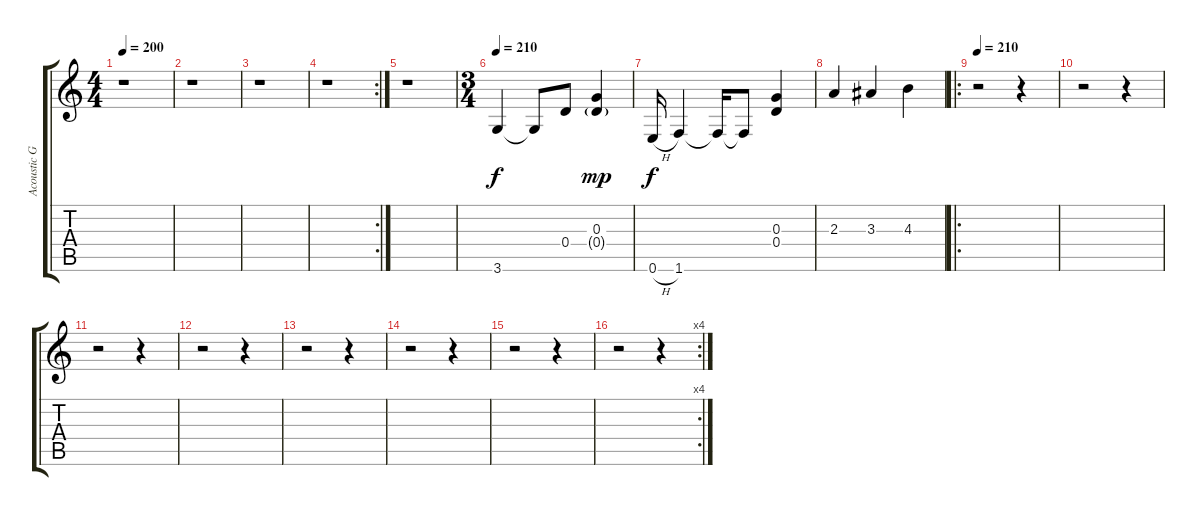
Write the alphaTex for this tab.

\track ("Acoustic Guitar" "Acoustic G") {instrument acousticguitarsteel}
\staff {score tabs}
\tuning (E4 B3 G3 D3 A2 E2) {hide}
\ts (4 4)
\tempo 200
\clef g2
\ks c
r.1{dy f} |
r.1 |
r.1 |
\rc 2
r.1 |
r.1 |
\ts (3 4)
\tempo 210
3.6.4{volume 9} 3.6{t}.8 0.4.8 (0.3 0.4{g}).4{dy mp} |
0.6{h}.16{dy f} 1.6.4 1.6{t}.16 1.6{t}.8 (0.3 0.4).4 |
2.3.4 3.3.4 4.3.4 |
\ro
\tempo 210
r.2 r.4 |
r.2 r.4 |
r.2 r.4 |
r.2 r.4 |
r.2 r.4 |
r.2 r.4 |
r.2 r.4 |
\rc 4
r.2 r.4
